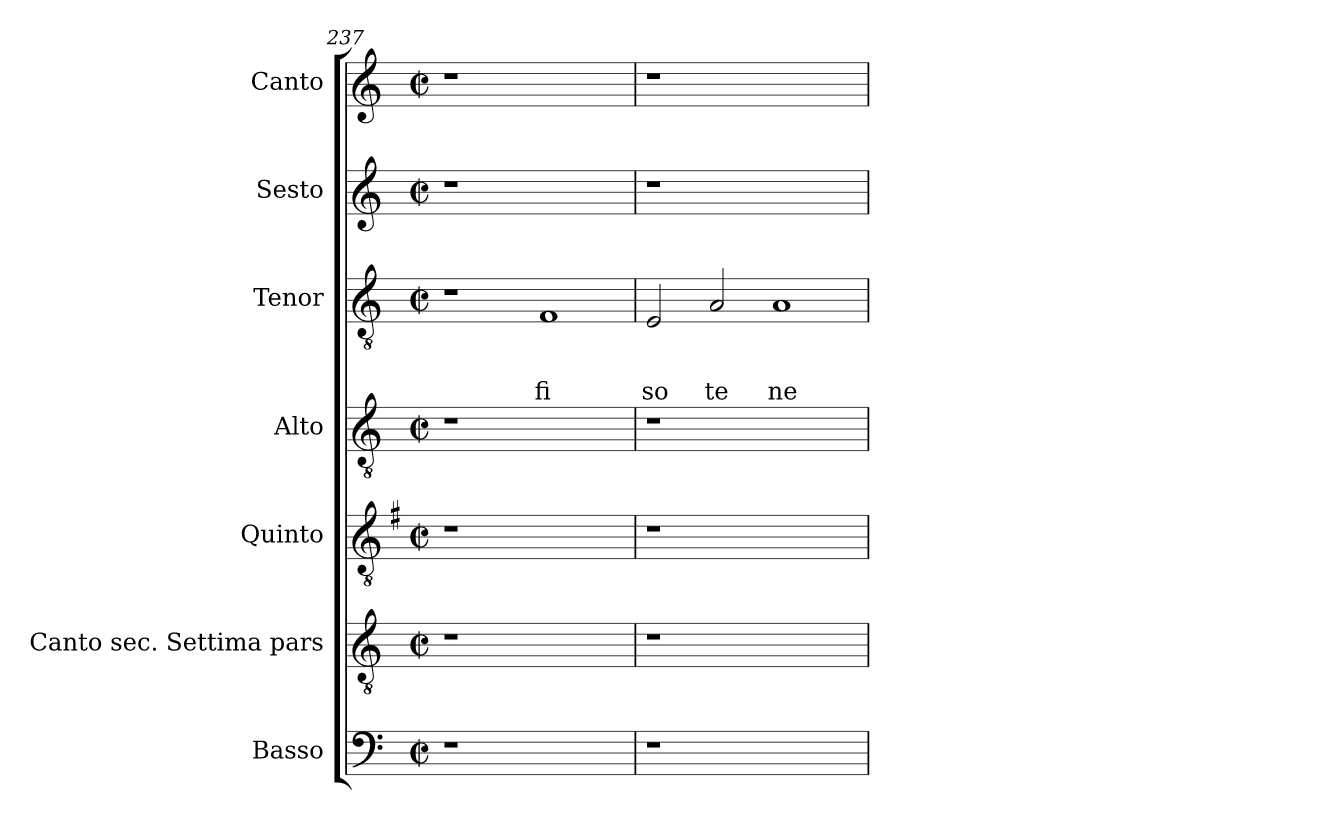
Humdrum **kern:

**kern	**kern	**kern	**kern	**kern	**text	**text	**text	**kern	**kern
*part7	*part6	*part5	*part4	*part3	*part3	*part3	*part3	*part2	*part1
*staff7	*staff6	*staff5	*staff4	*staff3	*staff3	*staff3	*staff3	*staff2	*staff1
*I"Basso	*I"Canto sec. Settima pars	*I"Quinto	*I"Alto	*I"Tenor	*	*	*	*I"Sesto	*I"Canto
*	*	*I'Quinto	*I'Alto	*I'Tenor	*	*	*	*I'Sesto	*I'Canto
*clefF4	*clefGv2	*clefGv2	*clefGv2	*clefGv2	*	*	*	*clefG2	*clefG2
*k[]	*k[]	*k[f#]	*k[]	*k[]	*	*	*	*k[]	*k[]
*C:	*C:	*G:	*C:	*C:	*	*	*	*C:	*C:
*M2/2	*M2/2	*M2/2	*M2/2	*M2/2	*	*	*	*M2/2	*M2/2
*met(c|)	*met(c|)	*met(c|)	*met(c|)	*met(c|)	*	*	*	*met(c|)	*met(c|)
=237	=237	=237	=237	=237	=237	=237	=237	=237	=237
1r	1r	1r	1r	1r	.	.	.	1r	1r
!	!	!	!	!	!	!	!LO:LY:b	!	!
1ryy	1ryy	1ryy	1ryy	1F	.	.	fi	1ryy	1ryy
=238	=238	=238	=238	=238	=238	=238	=238	=238	=238
!	!	!	!	!	!	!	!LO:LY:b	!	!
1r	1r	1r	1r	2E/	.	.	so	1r	1r
!	!	!	!	!	!	!	!LO:LY:b	!	!
.	.	.	.	2A/	.	.	te	.	.
!	!	!	!	!	!	!	!LO:LY:b	!	!
1ryy	1ryy	1ryy	1ryy	1A	.	.	ne	1ryy	1ryy
=	=	=	=	=	=	=	=	=	=
*-	*-	*-	*-	*-	*-	*-	*-	*-	*-
